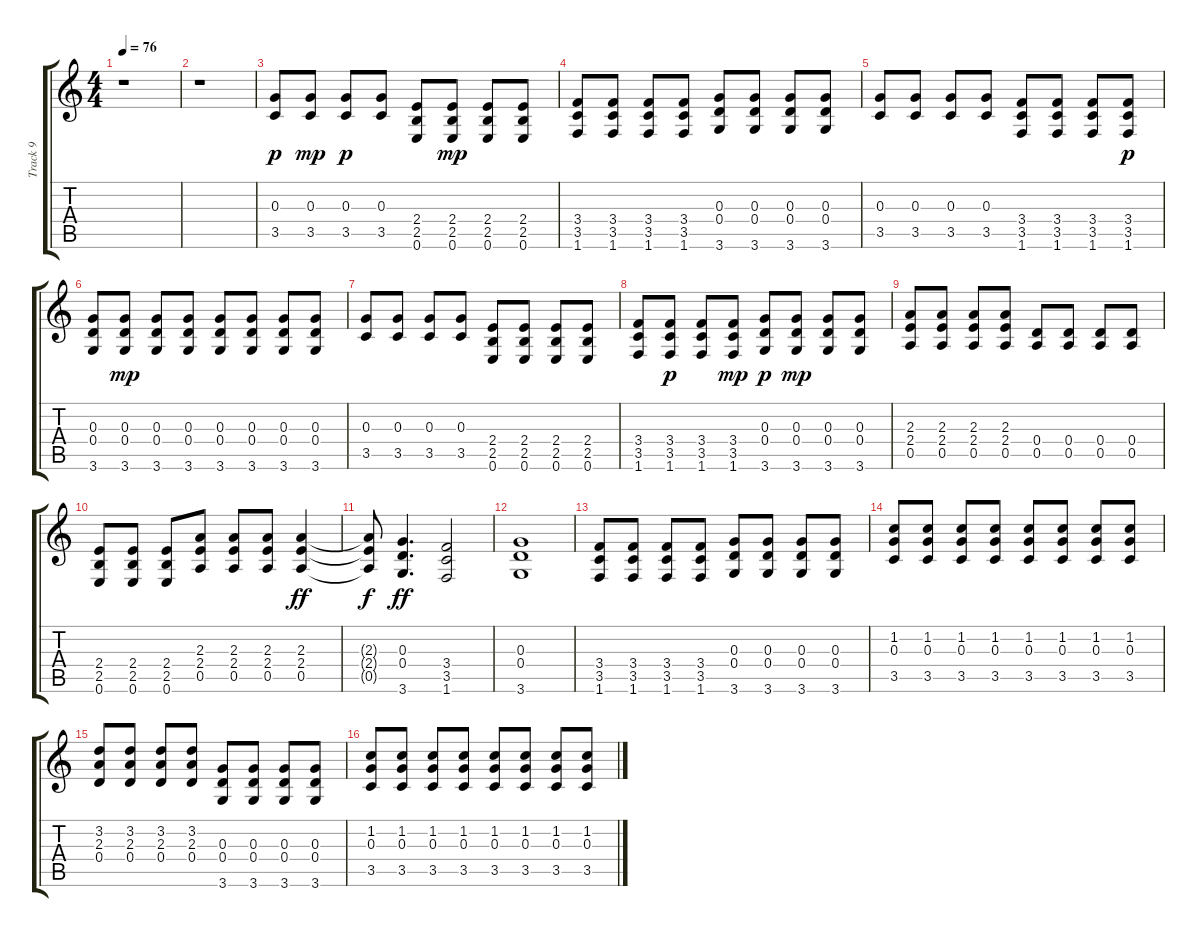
\track ("Track 9" "Track 9") {instrument distortionguitar}
\staff {score tabs}
\tuning (E4 B3 G3 D3 A2 E2) {hide}
\ts (4 4)
\tempo 76
\clef g2
\ks c
r.1{dy p} |
r.1 |
(0.3 3.5).8 (0.3 3.5).8{dy mp} (0.3 3.5).8{dy p} (0.3 3.5).8 (2.4 2.5 0.6).8 (2.4 2.5 0.6).8{dy mp} (2.4 2.5 0.6).8 (2.4 2.5 0.6).8 |
(3.4 3.5 1.6).8 (3.4 3.5 1.6).8 (3.4 3.5 1.6).8 (3.4 3.5 1.6).8 (0.3 0.4 3.6).8 (0.3 0.4 3.6).8 (0.3 0.4 3.6).8 (0.3 0.4 3.6).8 |
(0.3 3.5).8 (0.3 3.5).8 (0.3 3.5).8 (0.3 3.5).8 (3.4 3.5 1.6).8 (3.4 3.5 1.6).8 (3.4 3.5 1.6).8 (3.4 3.5 1.6).8{dy p} |
(0.3 0.4 3.6).8 (0.3 0.4 3.6).8{dy mp} (0.3 0.4 3.6).8 (0.3 0.4 3.6).8 (0.3 0.4 3.6).8 (0.3 0.4 3.6).8 (0.3 0.4 3.6).8 (0.3 0.4 3.6).8 |
(0.3 3.5).8 (0.3 3.5).8 (0.3 3.5).8 (0.3 3.5).8 (2.4 2.5 0.6).8 (2.4 2.5 0.6).8 (2.4 2.5 0.6).8 (2.4 2.5 0.6).8 |
(3.4 3.5 1.6).8 (3.4 3.5 1.6).8{dy p} (3.4 3.5 1.6).8 (3.4 3.5 1.6).8{dy mp} (0.3 0.4 3.6).8{dy p} (0.3 0.4 3.6).8{dy mp} (0.3 0.4 3.6).8 (0.3 0.4 3.6).8 |
(2.3 2.4 0.5).8 (2.3 2.4 0.5).8 (2.3 2.4 0.5).8 (2.3 2.4 0.5).8 (0.4 0.5).8 (0.4 0.5).8 (0.4 0.5).8 (0.4 0.5).8 |
(2.4 2.5 0.6).8 (2.4 2.5 0.6).8 (2.4 2.5 0.6).8 (2.3 2.4 0.5).8 (2.3 2.4 0.5).8 (2.3 2.4 0.5).8 (2.3 2.4 0.5).4{dy ff} |
(2.3{t} 2.4{t} 0.5{t}).8{dy f} (0.3 0.4 3.6).4{d dy ff} (3.4 3.5 1.6).2 |
(0.3 0.4 3.6).1 |
(3.4 3.5 1.6).8 (3.4 3.5 1.6).8 (3.4 3.5 1.6).8 (3.4 3.5 1.6).8 (0.3 0.4 3.6).8 (0.3 0.4 3.6).8 (0.3 0.4 3.6).8 (0.3 0.4 3.6).8 |
(1.2 0.3 3.5).8 (1.2 0.3 3.5).8 (1.2 0.3 3.5).8 (1.2 0.3 3.5).8 (1.2 0.3 3.5).8 (1.2 0.3 3.5).8 (1.2 0.3 3.5).8 (1.2 0.3 3.5).8 |
(3.2 2.3 0.4).8 (3.2 2.3 0.4).8 (3.2 2.3 0.4).8 (3.2 2.3 0.4).8 (0.3 0.4 3.6).8 (0.3 0.4 3.6).8 (0.3 0.4 3.6).8 (0.3 0.4 3.6).8 |
(1.2 0.3 3.5).8 (1.2 0.3 3.5).8 (1.2 0.3 3.5).8 (1.2 0.3 3.5).8 (1.2 0.3 3.5).8 (1.2 0.3 3.5).8 (1.2 0.3 3.5).8 (1.2 0.3 3.5).8
